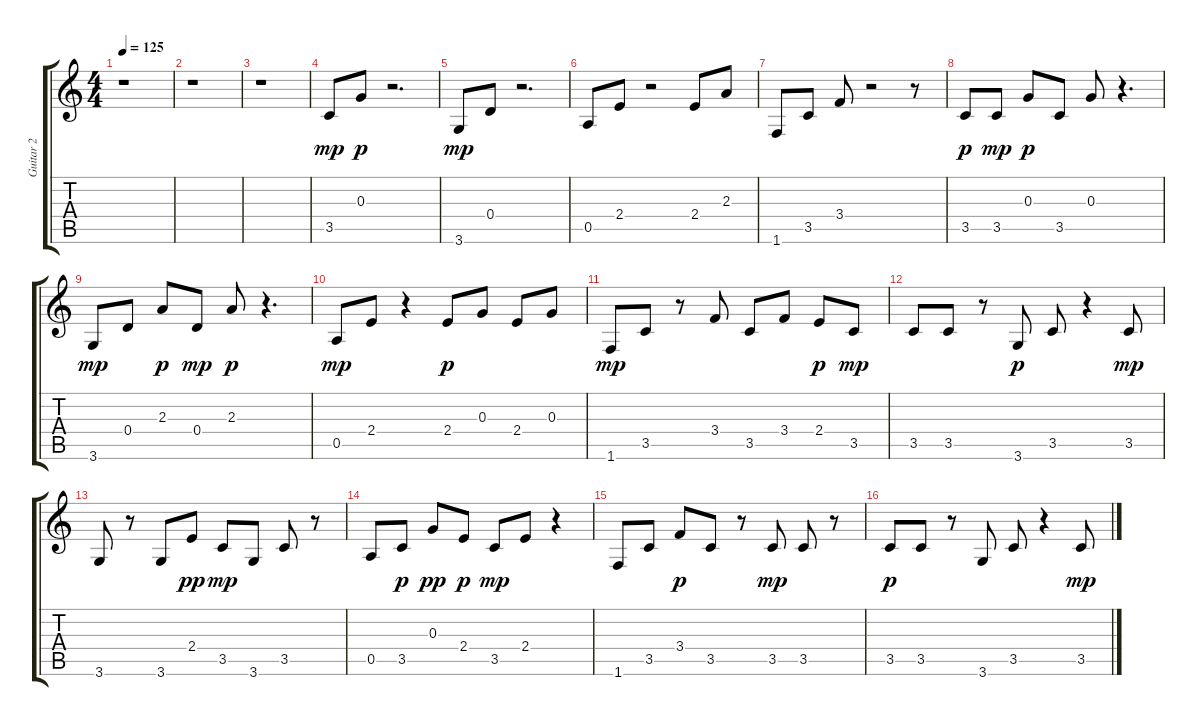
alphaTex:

\track ("Guitar 2" "Guitar 2") {instrument acousticguitarsteel}
\staff {score tabs}
\tuning (E4 B3 G3 D3 A2 E2) {hide}
\ts (4 4)
\tempo 125
\clef g2
\ks c
r.1{dy mp instrument acousticguitarsteel} |
r.1 |
r.1 |
3.5.8 0.3.8{dy p} r.2{d} |
3.6.8{dy mp} 0.4.8 r.2{d} |
0.5.8 2.4.8 r.2 2.4.8 2.3.8 |
1.6.8 3.5.8 3.4.8 r.2 r.8 |
3.5.8{dy p} 3.5.8{dy mp} 0.3.8{dy p} 3.5.8 0.3.8 r.4{d} |
3.6.8{dy mp} 0.4.8 2.3.8{dy p} 0.4.8{dy mp} 2.3.8{dy p} r.4{d} |
0.5.8{dy mp} 2.4.8 r.4 2.4.8{dy p} 0.3.8 2.4.8 0.3.8 |
1.6.8{dy mp} 3.5.8 r.8 3.4.8 3.5.8 3.4.8 2.4.8{dy p} 3.5.8{dy mp} |
3.5.8 3.5.8 r.8 3.6.8{dy p} 3.5.8 r.4 3.5.8{dy mp} |
3.6.8 r.8 3.6.8 2.4.8{dy pp} 3.5.8{dy mp} 3.6.8 3.5.8 r.8 |
0.5.8 3.5.8{dy p} 0.3.8{dy pp} 2.4.8{dy p} 3.5.8{dy mp} 2.4.8 r.4 |
1.6.8 3.5.8 3.4.8{dy p} 3.5.8 r.8 3.5.8{dy mp} 3.5.8 r.8 |
3.5.8{dy p} 3.5.8 r.8 3.6.8 3.5.8 r.4 3.5.8{dy mp}
